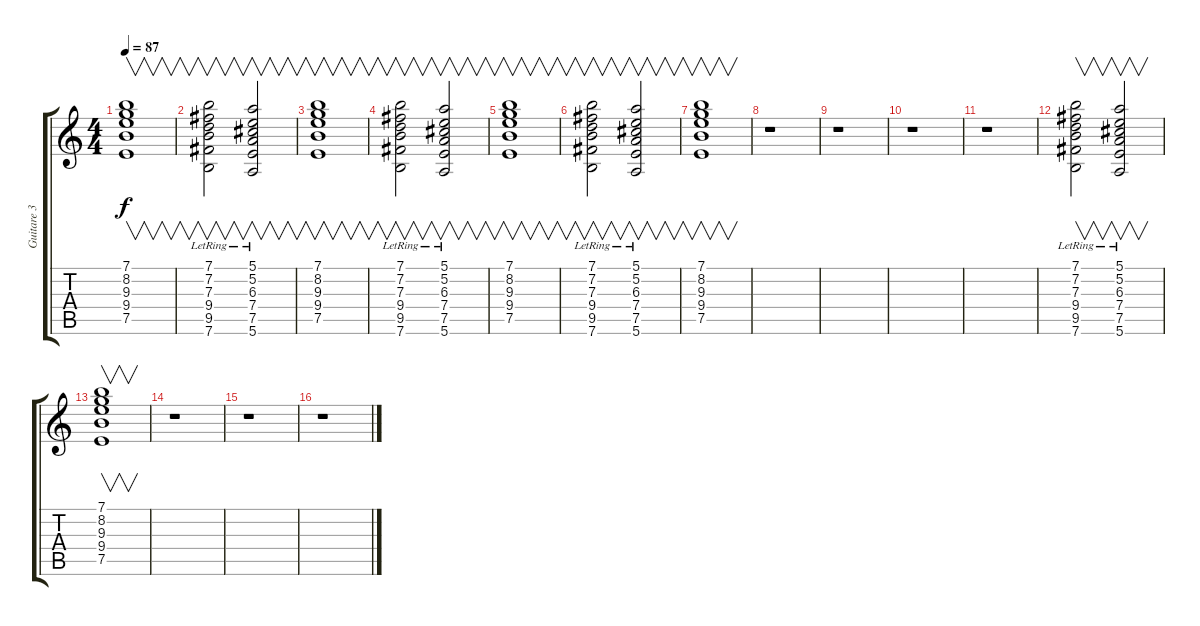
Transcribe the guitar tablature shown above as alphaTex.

\track ("Guitare 3 (trémolo)" "Guitare 3 ") {instrument electricguitarclean}
\staff {score tabs}
\tuning (E4 B3 G3 D3 A2 E2) {hide}
\ts (4 4)
\tempo 87
\clef g2
\ks c
(7.1 8.2 9.3 9.4 7.5).1{v dy f} |
(7.1{lr} 7.2{lr} 7.3{lr} 9.4{lr} 9.5{lr} 7.6{lr}).2{v} (5.1{lr} 5.2{lr} 6.3{lr} 7.4{lr} 7.5{lr} 5.6{lr}).2{v} |
(7.1 8.2 9.3 9.4 7.5).1{v} |
(7.1{lr} 7.2{lr} 7.3{lr} 9.4{lr} 9.5{lr} 7.6{lr}).2{v} (5.1{lr} 5.2{lr} 6.3{lr} 7.4{lr} 7.5{lr} 5.6{lr}).2{v} |
(7.1 8.2 9.3 9.4 7.5).1{v} |
(7.1{lr} 7.2{lr} 7.3{lr} 9.4{lr} 9.5{lr} 7.6{lr}).2{v} (5.1{lr} 5.2{lr} 6.3{lr} 7.4{lr} 7.5{lr} 5.6{lr}).2{v} |
(7.1 8.2 9.3 9.4 7.5).1{v} |
r.1 |
r.1 |
r.1 |
r.1 |
(7.1{lr} 7.2{lr} 7.3{lr} 9.4{lr} 9.5{lr} 7.6{lr}).2{v} (5.1{lr} 5.2{lr} 6.3{lr} 7.4{lr} 7.5{lr} 5.6{lr}).2{v} |
(7.1 8.2 9.3 9.4 7.5).1{v} |
r.1 |
r.1 |
r.1
